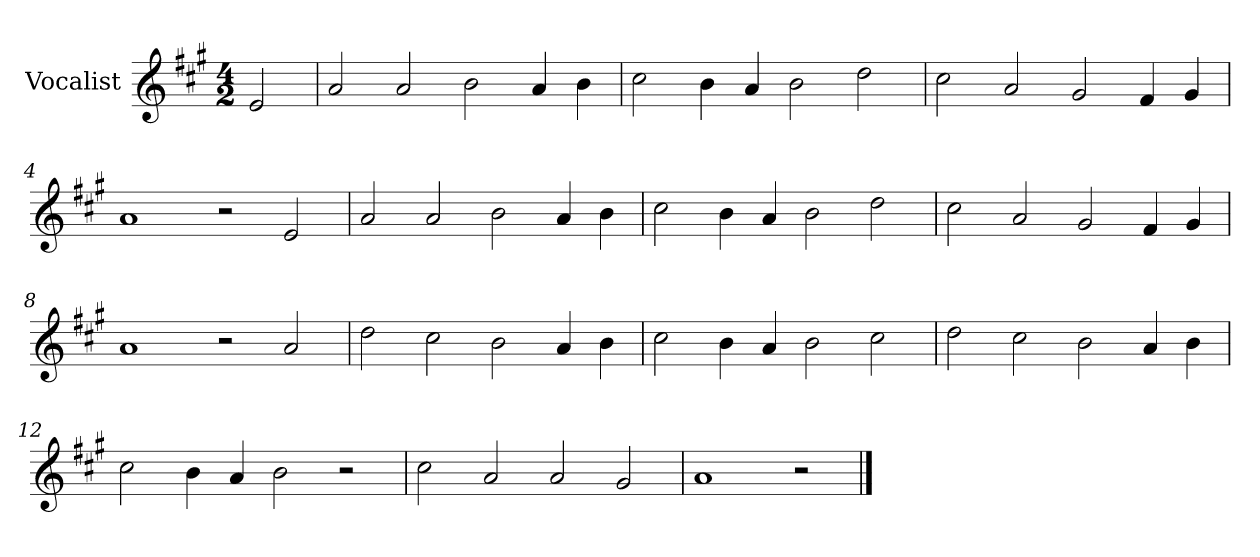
**kern
*part1
*staff1
*I"Vocalist
*k[f#c#g#]
*A:
*M4/2
=
2e
=1
2a
2a
2b
4a
4b
=2
2cc#
4b
4a
2b
2dd
=3
2cc#
2a
2g#
4f#
4g#
=4
1a
2r
2e
=5
2a
2a
2b
4a
4b
=6
2cc#
4b
4a
2b
2dd
=7
2cc#
2a
2g#
4f#
4g#
=8
1a
2r
2a
=9
2dd
2cc#
2b
4a
4b
=10
2cc#
4b
4a
2b
2cc#
=11
2dd
2cc#
2b
4a
4b
=12
2cc#
4b
4a
2b
2r
=13
2cc#
2a
2a
2g#
=14
1a
2r
==
*-
